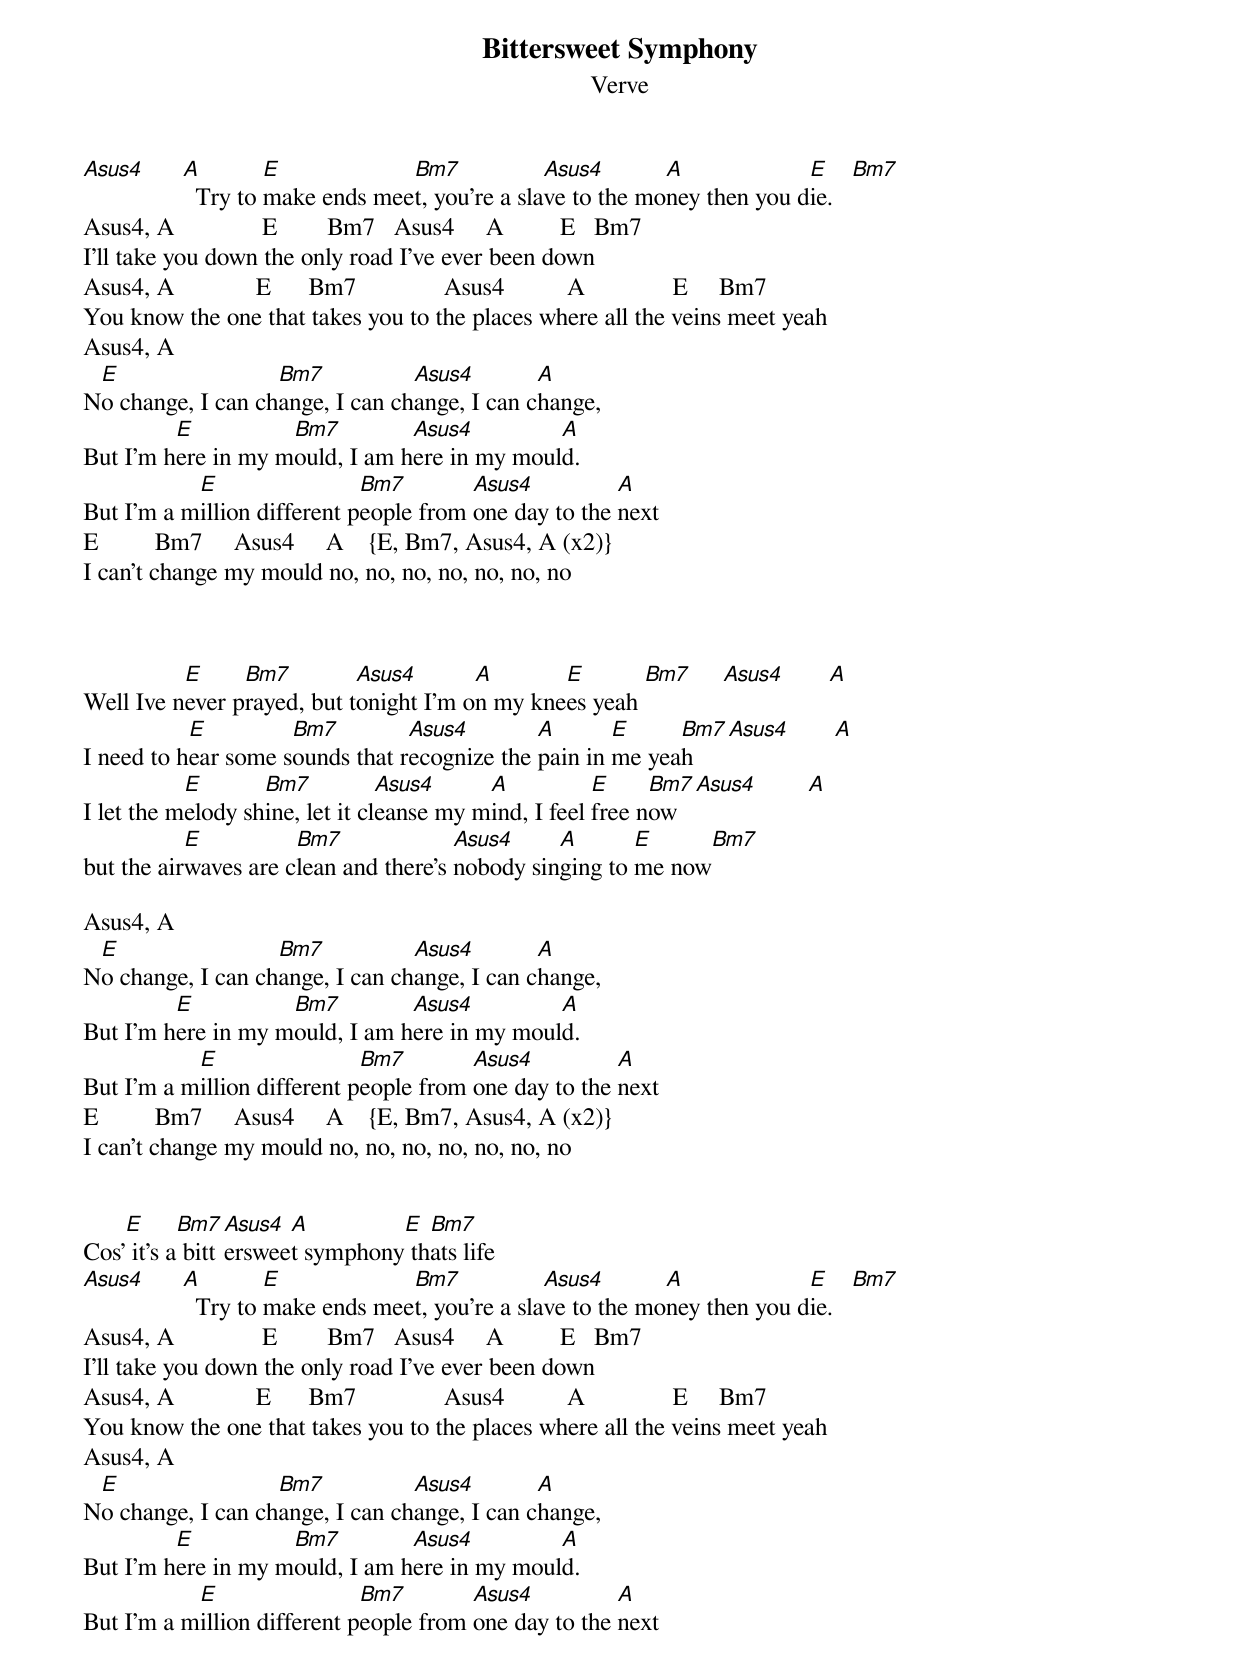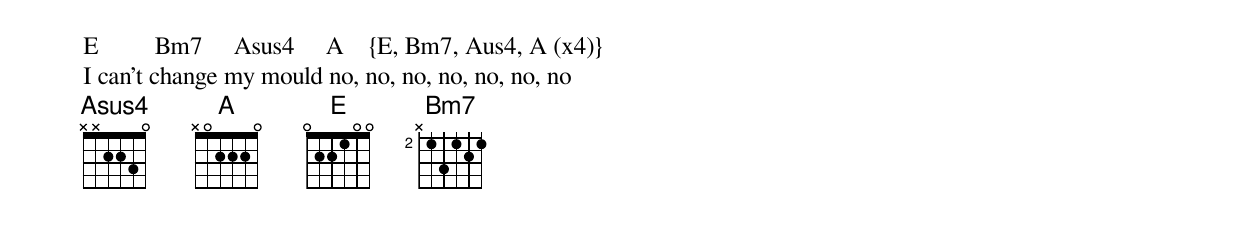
{t:Bittersweet Symphony}
{st:Verve}

[Asus4]      [A]  Try to [E]make ends mee[Bm7]t, you're a sla[Asus4]ve to the mo[A]ney then you d[E]ie.   [Bm7]
Asus4, A              E        Bm7   Asus4     A         E   Bm7
I'll take you down the only road I've ever been down
Asus4, A             E      Bm7              Asus4          A              E     Bm7
You know the one that takes you to the places where all the veins meet yeah
Asus4, A
N[E]o change, I can ch[Bm7]ange, I can ch[Asus4]ange, I can c[A]hange,
But I'm h[E]ere in my m[Bm7]ould, I am h[Asus4]ere in my moul[A]d.
But I'm a m[E]illion different p[Bm7]eople from [Asus4]one day to the [A]next
E         Bm7     Asus4     A    {E, Bm7, Asus4, A (x2)}
I can't change my mould no, no, no, no, no, no, no



Well Ive n[E]ever p[Bm7]rayed, but t[Asus4]onight I'm o[A]n my kne[E]es yeah [Bm7]     [Asus4]       [A]
I need to h[E]ear some s[Bm7]ounds that r[Asus4]ecognize the [A]pain in [E]me yea[Bm7]h    [Asus4]       [A]
I let the m[E]elody sh[Bm7]ine, let it cl[Asus4]eanse my m[A]ind, I feel [E]free n[Bm7]ow   [Asus4]        [A]
but the air[E]waves are c[Bm7]lean and there's [Asus4]nobody sin[A]ging to [E]me now[Bm7]

Asus4, A
N[E]o change, I can ch[Bm7]ange, I can ch[Asus4]ange, I can c[A]hange,
But I'm h[E]ere in my m[Bm7]ould, I am h[Asus4]ere in my moul[A]d.
But I'm a m[E]illion different p[Bm7]eople from [Asus4]one day to the [A]next
E         Bm7     Asus4     A    {E, Bm7, Asus4, A (x2)}
I can't change my mould no, no, no, no, no, no, no


Cos'[E] it's a[Bm7] bitt[Asus4]erswee[A]t symphony[E] th[Bm7]ats life
[Asus4]      [A]  Try to [E]make ends mee[Bm7]t, you're a sla[Asus4]ve to the mo[A]ney then you d[E]ie.   [Bm7]
Asus4, A              E        Bm7   Asus4     A         E   Bm7
I'll take you down the only road I've ever been down
Asus4, A             E      Bm7              Asus4          A              E     Bm7
You know the one that takes you to the places where all the veins meet yeah
Asus4, A
N[E]o change, I can ch[Bm7]ange, I can ch[Asus4]ange, I can c[A]hange,
But I'm h[E]ere in my m[Bm7]ould, I am h[Asus4]ere in my moul[A]d.
But I'm a m[E]illion different p[Bm7]eople from [Asus4]one day to the [A]next
E         Bm7     Asus4     A    {E, Bm7, Aus4, A (x4)}
I can't change my mould no, no, no, no, no, no, no
